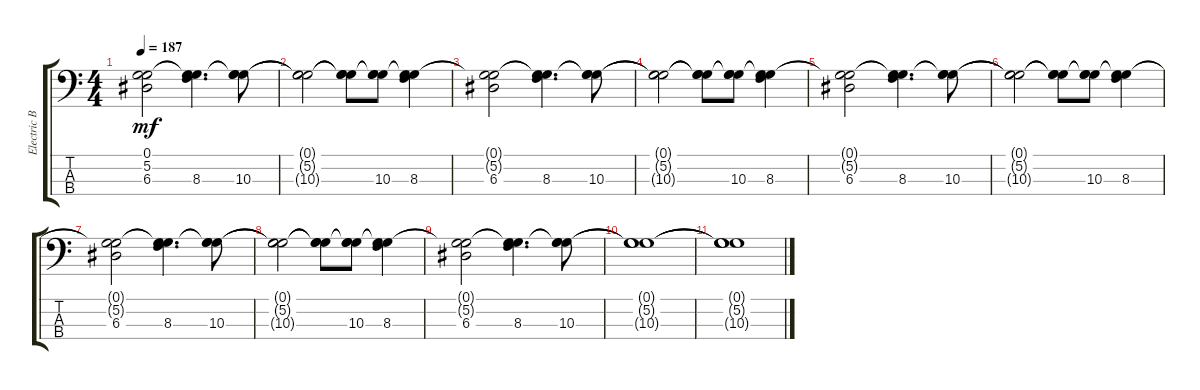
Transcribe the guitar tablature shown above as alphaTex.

\track ("Electric Bass" "Electric B") {instrument electricbassfinger}
\staff {score tabs}
\tuning (G2 D2 A1 E1) {hide}
\ts (4 4)
\tempo 187
\clef f4
\ks c
(0.1{t} 5.2{t} 6.3).2{dy mf} (0.1{t} 5.2{t} 8.3).4{d} (0.1{t} 5.2{t} 10.3).8 |
(0.1{t} 5.2{t} 10.3{t}).2 (0.1{t} 5.2{t} 10.3{t}).8 (0.1{t} 5.2{t} 10.3).8 (0.1{t} 5.2{t} 8.3).4 |
(0.1{t} 5.2{t} 6.3).2 (0.1{t} 5.2{t} 8.3).4{d} (0.1{t} 5.2{t} 10.3).8 |
(0.1{t} 5.2{t} 10.3{t}).2 (0.1{t} 5.2{t} 10.3{t}).8 (0.1{t} 5.2{t} 10.3).8 (0.1{t} 5.2{t} 8.3).4 |
(0.1{t} 5.2{t} 6.3).2 (0.1{t} 5.2{t} 8.3).4{d} (0.1{t} 5.2{t} 10.3).8 |
(0.1{t} 5.2{t} 10.3{t}).2 (0.1{t} 5.2{t} 10.3{t}).8 (0.1{t} 5.2{t} 10.3).8 (0.1{t} 5.2{t} 8.3).4 |
(0.1{t} 5.2{t} 6.3).2 (0.1{t} 5.2{t} 8.3).4{d} (0.1{t} 5.2{t} 10.3).8 |
(0.1{t} 5.2{t} 10.3{t}).2 (0.1{t} 5.2{t} 10.3{t}).8 (0.1{t} 5.2{t} 10.3).8 (0.1{t} 5.2{t} 8.3).4 |
(0.1{t} 5.2{t} 6.3).2 (0.1{t} 5.2{t} 8.3).4{d} (0.1{t} 5.2{t} 10.3).8 |
(0.1{t} 5.2{t} 10.3{t}).1 |
(0.1{t} 5.2{t} 10.3{t}).1
